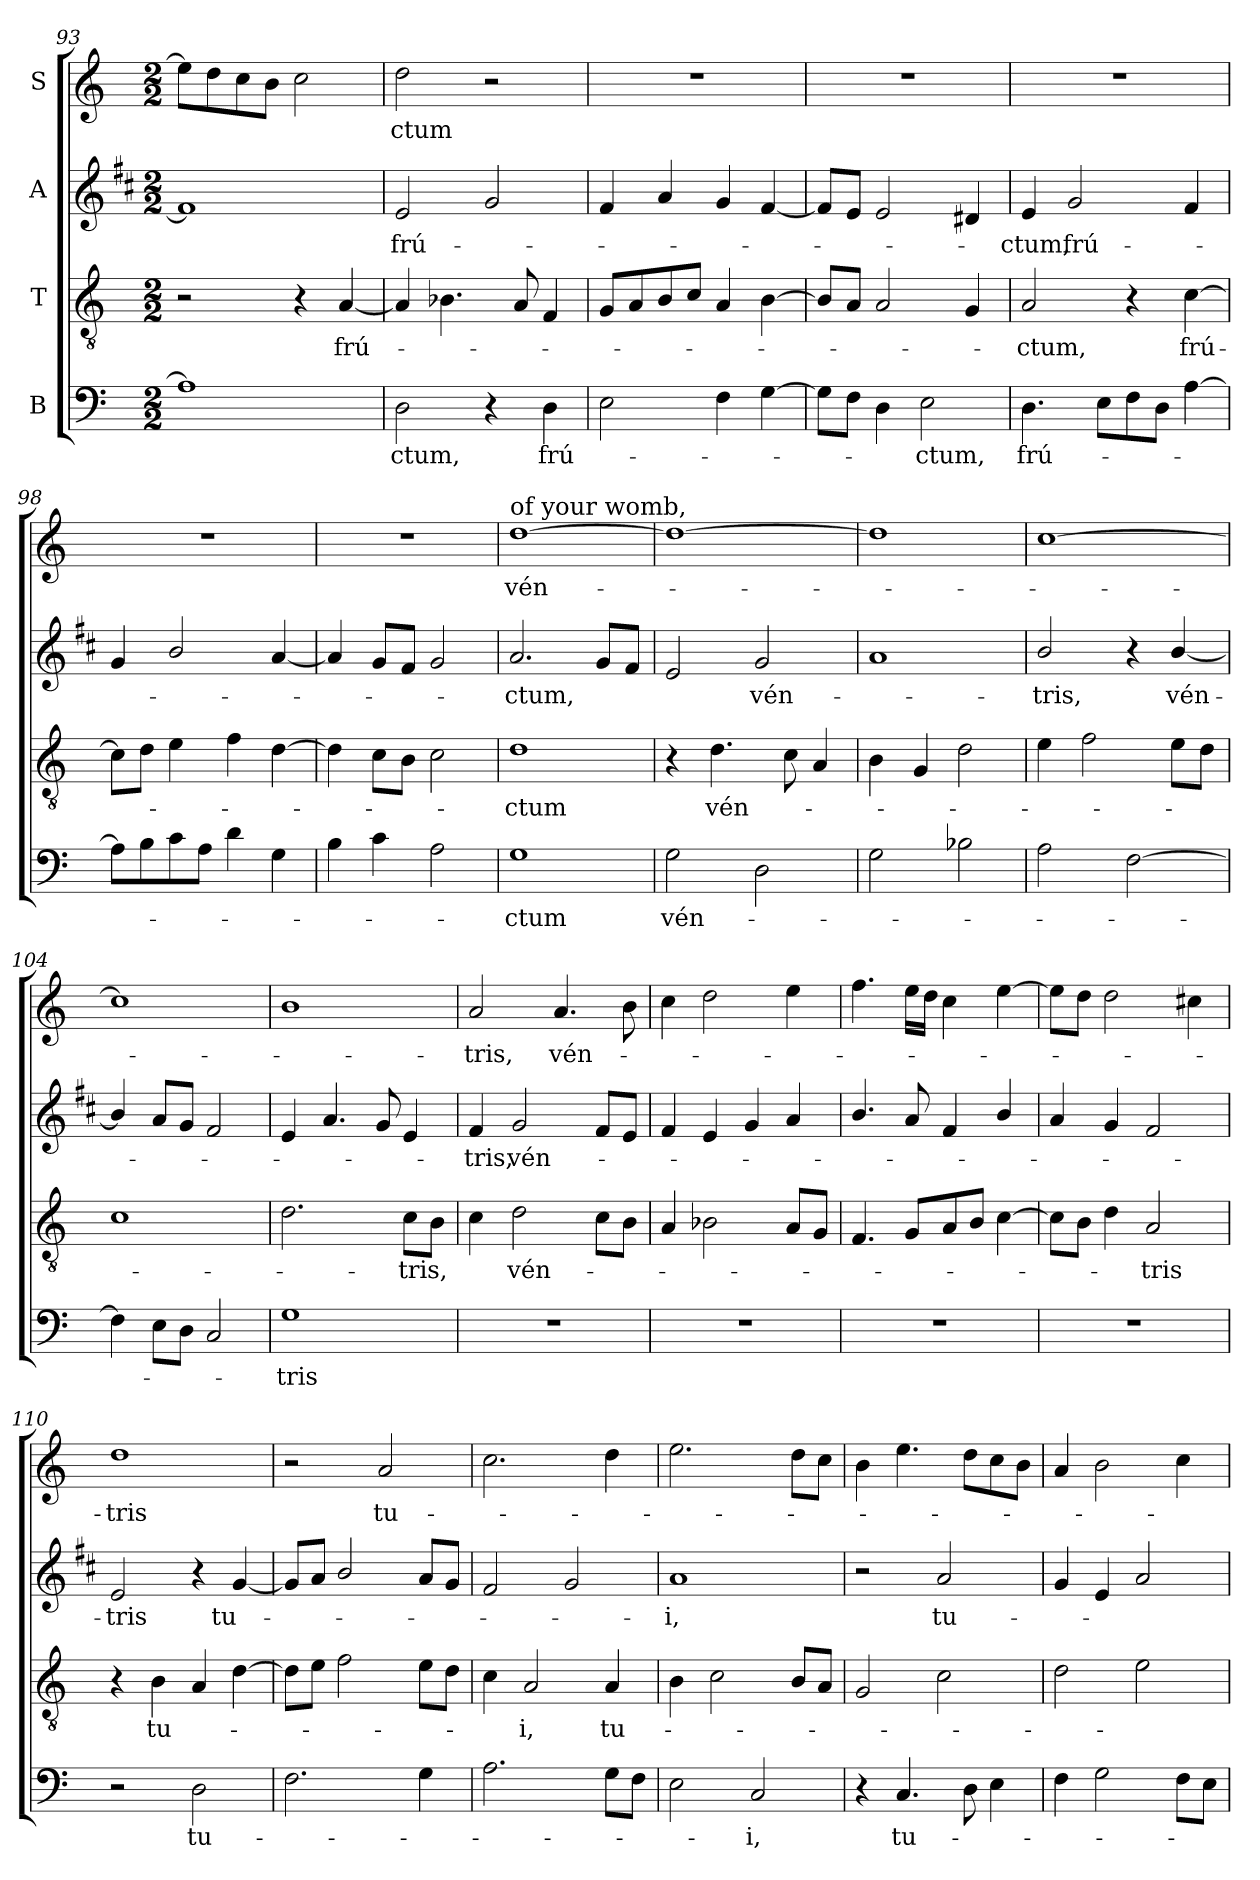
**kern	**text	**kern	**text	**kern	**text	**kern	**text
*part4	*part4	*part3	*part3	*part2	*part2	*part1	*part1
*staff4	*staff4	*staff3	*staff3	*staff2	*staff2	*staff1	*staff1
*I"B	*	*I"T	*	*I"A	*	*I"S	*
*clefF4	*	*clefGv2	*	*clefG2	*	*clefG2	*
*	*	*	*	*ITrd1c2	*	*	*
*k[]	*	*k[]	*	*k[]	*	*k[]	*
*C:	*	*C:	*	*C:	*	*C:	*
*M2/2	*	*M2/2	*	*M2/2	*	*M2/2	*
=93	=93	=93	=93	=93	=93	=93	=93
1A]	.	2r	.	1e]	.	8ee\L]	.
.	.	.	.	.	.	8dd\	.
.	.	.	.	.	.	8cc\	.
.	.	.	.	.	.	8b\J	.
.	.	4r	.	.	.	2cc\	.
!	!	!	!LO:LY:b	!	!	!	!
.	.	[4A/	frú-	.	.	.	.
=94	=94	=94	=94	=94	=94	=94	=94
!	!LO:LY:b	!	!	!	!LO:LY:b	!	!LO:LY:b
2D\	-ctum,	4A/]	.	2d/	frú-	2dd\	-ctum
.	.	4.B-X\	.	.	.	.	.
4r	.	.	.	2f/	.	2r	.
.	.	8A/	.	.	.	.	.
!	!LO:LY:b	!	!	!	!	!	!
4D\	frú-	4F/	.	.	.	.	.
=95	=95	=95	=95	=95	=95	=95	=95
2E\	.	8G/L	.	4e/	.	1r	.
.	.	8A/	.	.	.	.	.
.	.	8B/	.	4g/	.	.	.
.	.	8c/J	.	.	.	.	.
4F\	.	4A/	.	4f/	.	.	.
[4G\	.	[4B\	.	[4e/	.	.	.
=96	=96	=96	=96	=96	=96	=96	=96
8G\L]	.	8B/L]	.	8e/L]	.	1r	.
8F\J	.	8A/J	.	8d/J	.	.	.
4D\	.	2A/	.	2d/	.	.	.
!	!LO:LY:b	!	!	!	!	!	!
2E\	-ctum,	.	.	.	.	.	.
.	.	4G/	.	4c#/	.	.	.
!!LO:LB:g=z
=97	=97	=97	=97	=97	=97	=97	=97
!	!LO:LY:b	!	!LO:LY:b	!	!LO:LY:b	!	!
4.D\	frú-	2A/	-ctum,	4d/	-ctum,	1r	.
!	!	!	!	!	!LO:LY:b	!	!
.	.	.	.	2f/	frú-	.	.
8E\L	.	.	.	.	.	.	.
8F\	.	4r	.	.	.	.	.
8D\J	.	.	.	.	.	.	.
!	!	!	!LO:LY:b	!	!	!	!
[4A\	.	[4c\	frú-	4e/	.	.	.
=98	=98	=98	=98	=98	=98	=98	=98
8A\L]	.	8c\L]	.	4f/	.	1r	.
8B\	.	8d\J	.	.	.	.	.
8c\	.	4e\	.	2a/	.	.	.
8A\J	.	.	.	.	.	.	.
4d\	.	4f\	.	.	.	.	.
4G\	.	[4d\	.	[4g/	.	.	.
=99	=99	=99	=99	=99	=99	=99	=99
4B\	.	4d\]	.	4g/]	.	1r	.
4c\	.	8c\L	.	8f/L	.	.	.
.	.	8B\J	.	8e/J	.	.	.
2A\	.	2c\	.	2f/	.	.	.
=100	=100	=100	=100	=100	=100	=100	=100
!	!	!	!	!	!	!LO:TX:a:t=of your womb,	!
!	!LO:LY:b	!	!LO:LY:b	!	!LO:LY:b	!	!LO:LY:b
1G	-ctum	1d	-ctum	2.g/	-ctum,	[1dd	vén-
.	.	.	.	8f/L	.	.	.
.	.	.	.	8e/J	.	.	.
=101	=101	=101	=101	=101	=101	=101	=101
!	!LO:LY:b	!	!	!	!	!	!
2G\	vén-	4r	.	2d/	.	1dd_	.
!	!	!	!LO:LY:b	!	!	!	!
.	.	4.d\	vén-	.	.	.	.
!	!	!	!	!	!LO:LY:b	!	!
2D\	.	.	.	2f/	vén-	.	.
.	.	8c\	.	.	.	.	.
.	.	4A/	.	.	.	.	.
=102	=102	=102	=102	=102	=102	=102	=102
2G\	.	4B\	.	1g	.	1dd]	.
.	.	4G/	.	.	.	.	.
2B-\	.	2d\	.	.	.	.	.
!!LO:PB:g=z
=103	=103	=103	=103	=103	=103	=103	=103
!	!	!	!	!	!LO:LY:b	!	!
2A\	.	4e\	.	2a/	-tris,	[1cc	.
.	.	2f\	.	.	.	.	.
[2F\	.	.	.	4r	.	.	.
!	!	!	!	!	!LO:LY:b	!	!
.	.	8e\L	.	[4a/	vén-	.	.
.	.	8d\J	.	.	.	.	.
=104	=104	=104	=104	=104	=104	=104	=104
4F\]	.	1c	.	4a/]	.	1cc]	.
8E\L	.	.	.	8g/L	.	.	.
8D\J	.	.	.	8f/J	.	.	.
2C/	.	.	.	2e/	.	.	.
=105	=105	=105	=105	=105	=105	=105	=105
!	!LO:LY:b	!	!	!	!	!	!
1G	-tris	2.d\	.	4d/	.	1b	.
.	.	.	.	4.g/	.	.	.
.	.	.	.	8f/	.	.	.
!	!	!	!LO:LY:b	!	!	!	!
.	.	8c\L	-tris,	4d/	.	.	.
.	.	8B\J	.	.	.	.	.
=106	=106	=106	=106	=106	=106	=106	=106
!	!	!	!	!	!LO:LY:b	!	!LO:LY:b
1r	.	4c\	.	4e/	-tris,	2a/	-tris,
!	!	!	!LO:LY:b	!	!LO:LY:b	!	!
.	.	2d\	vén-	2f/	vén-	.	.
!	!	!	!	!	!	!	!LO:LY:b
.	.	.	.	.	.	4.a/	vén-
.	.	8c\L	.	8e/L	.	.	.
.	.	8B\J	.	8d/J	.	8b\	.
=107	=107	=107	=107	=107	=107	=107	=107
1r	.	4A/	.	4e/	.	4cc\	.
.	.	2B-\	.	4d/	.	2dd\	.
.	.	.	.	4f/	.	.	.
.	.	8A/L	.	4g/	.	4ee\	.
.	.	8G/J	.	.	.	.	.
=108	=108	=108	=108	=108	=108	=108	=108
1r	.	4.F/	.	4.a/	.	4.ff\	.
.	.	8G/L	.	8g/	.	16ee\LL	.
.	.	.	.	.	.	16dd\JJ	.
.	.	8A/	.	4e/	.	4cc\	.
.	.	8B/J	.	.	.	.	.
.	.	[4c\	.	4a/	.	[4ee\	.
!!LO:LB:g=z
=109	=109	=109	=109	=109	=109	=109	=109
1r	.	8c\L]	.	4g/	.	8ee\L]	.
.	.	8B\J	.	.	.	8dd\J	.
.	.	4d\	.	4f/	.	2dd\	.
!	!	!	!LO:LY:b	!	!	!	!
.	.	2A/	-tris	2e/	.	.	.
.	.	.	.	.	.	4cc#\	.
=110	=110	=110	=110	=110	=110	=110	=110
!	!	!	!	!	!LO:LY:b	!	!LO:LY:b
2r	.	4r	.	2d/	-tris	1dd	-tris
!	!	!	!LO:LY:b	!	!	!	!
.	.	4B\	tu-	.	.	.	.
!	!LO:LY:b	!	!	!	!	!	!
2D\	tu-	4A/	.	4r	.	.	.
!	!	!	!	!	!LO:LY:b	!	!
.	.	[4d\	.	[4f/	tu-	.	.
=111	=111	=111	=111	=111	=111	=111	=111
2.F\	.	8d\L]	.	8f/L]	.	2r	.
.	.	8e\J	.	8g/J	.	.	.
.	.	2f\	.	2a/	.	.	.
!	!	!	!	!	!	!	!LO:LY:b
.	.	.	.	.	.	2a/	tu-
4G\	.	8e\L	.	8g/L	.	.	.
.	.	8d\J	.	8f/J	.	.	.
=112	=112	=112	=112	=112	=112	=112	=112
2.A\	.	4c\	.	2e/	.	2.cc\	.
!	!	!	!LO:LY:b	!	!	!	!
.	.	2A/	-i,	.	.	.	.
.	.	.	.	2f/	.	.	.
!	!	!	!LO:LY:b	!	!	!	!
8G\L	.	4A/	tu-	.	.	4dd\	.
8F\J	.	.	.	.	.	.	.
=113	=113	=113	=113	=113	=113	=113	=113
!	!	!	!	!	!LO:LY:b	!	!
2E\	.	4B\	.	1g	-i,	2.ee\	.
.	.	2c\	.	.	.	.	.
!	!LO:LY:b	!	!	!	!	!	!
2C/	-i,	.	.	.	.	.	.
.	.	8B/L	.	.	.	8dd\L	.
.	.	8A/J	.	.	.	8cc\J	.
=114	=114	=114	=114	=114	=114	=114	=114
4r	.	2G/	.	2r	.	4b\	.
!	!LO:LY:b	!	!	!	!	!	!
4.C/	tu-	.	.	.	.	4.ee\	.
!	!	!	!	!	!LO:LY:b	!	!
.	.	2c\	.	2g/	tu-	.	.
8D\	.	.	.	.	.	8dd\L	.
4E\	.	.	.	.	.	8cc\	.
.	.	.	.	.	.	8b\J	.
!!LO:PB:g=z
=115	=115	=115	=115	=115	=115	=115	=115
4F\	.	2d\	.	4f/	.	4a/	.
2G\	.	.	.	4d/	.	2b\	.
.	.	2e\	.	2g/	.	.	.
8F\L	.	.	.	.	.	4cc\	.
8E\J	.	.	.	.	.	.	.
=	=	=	=	=	=	=	=
*-	*-	*-	*-	*-	*-	*-	*-
